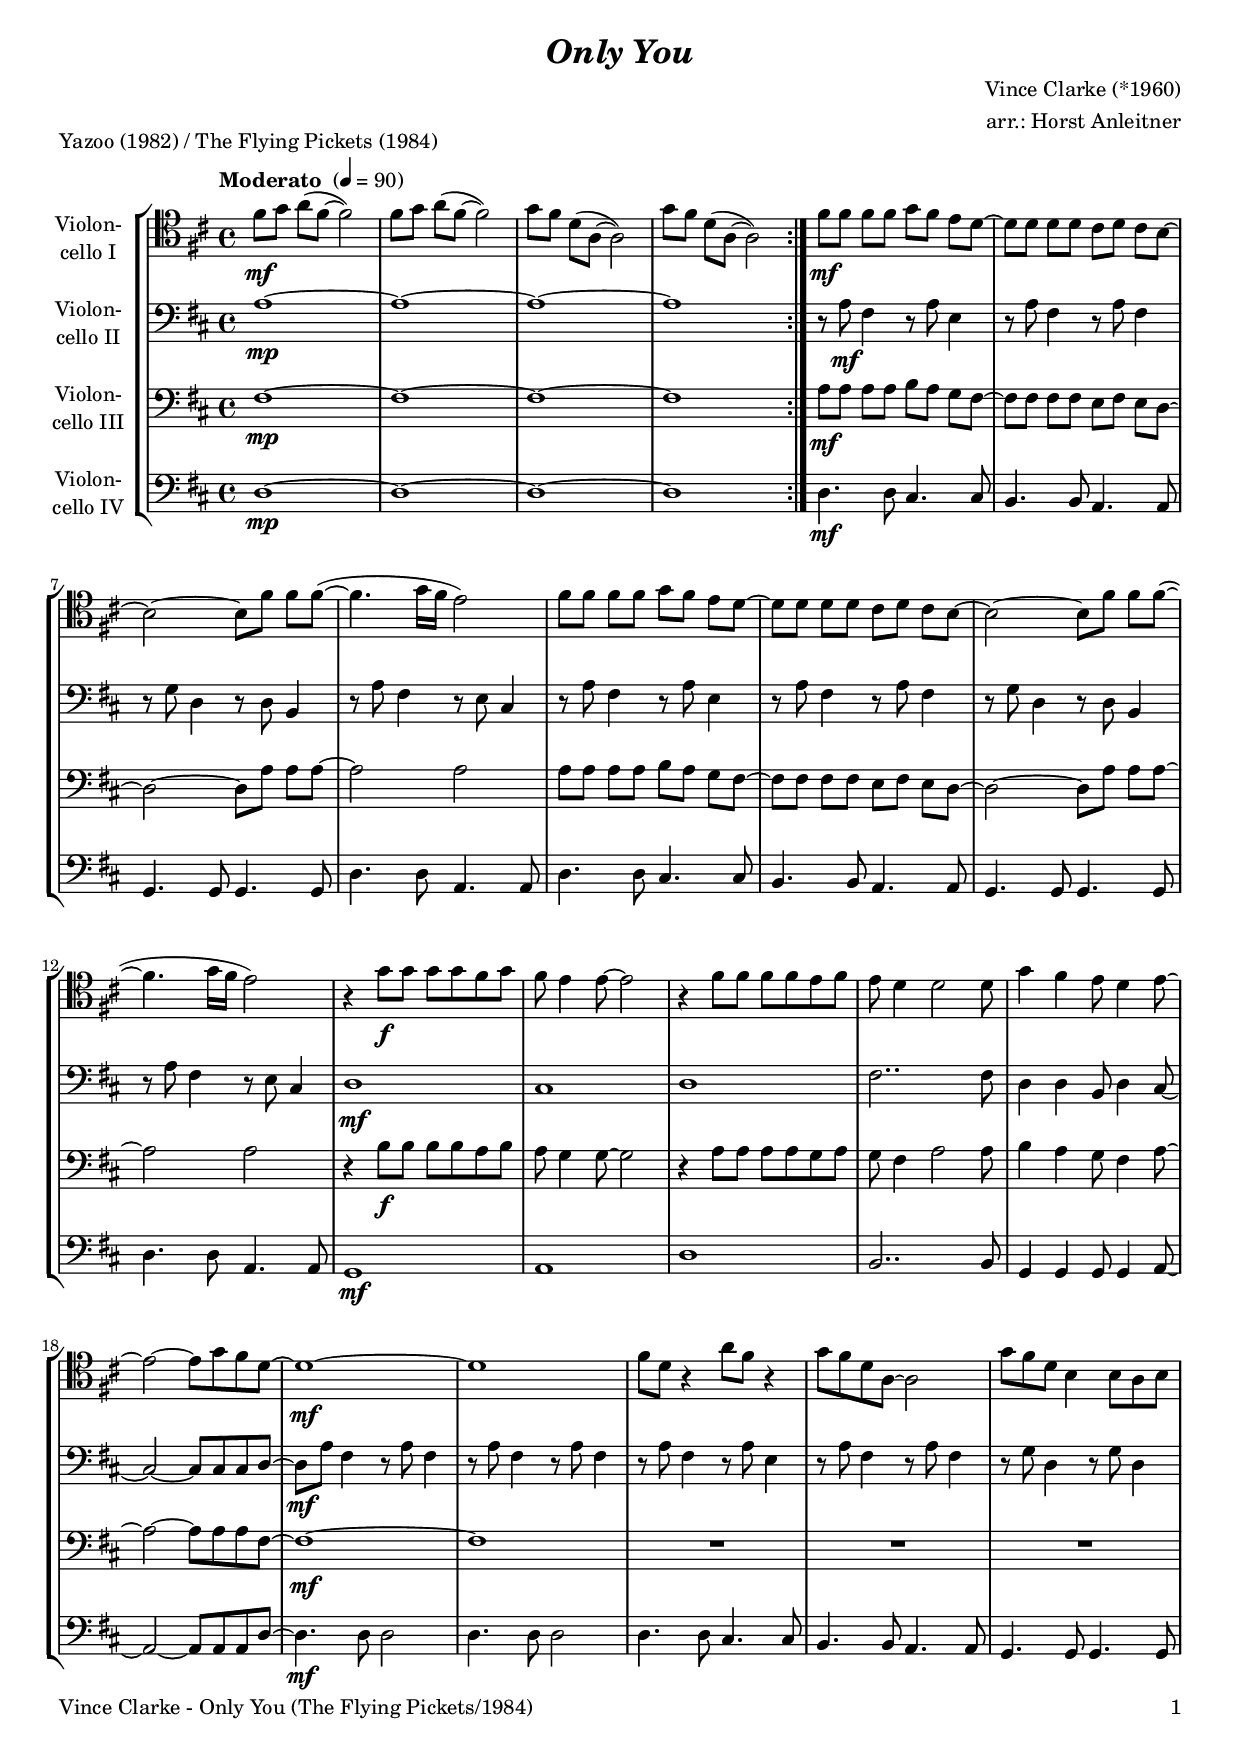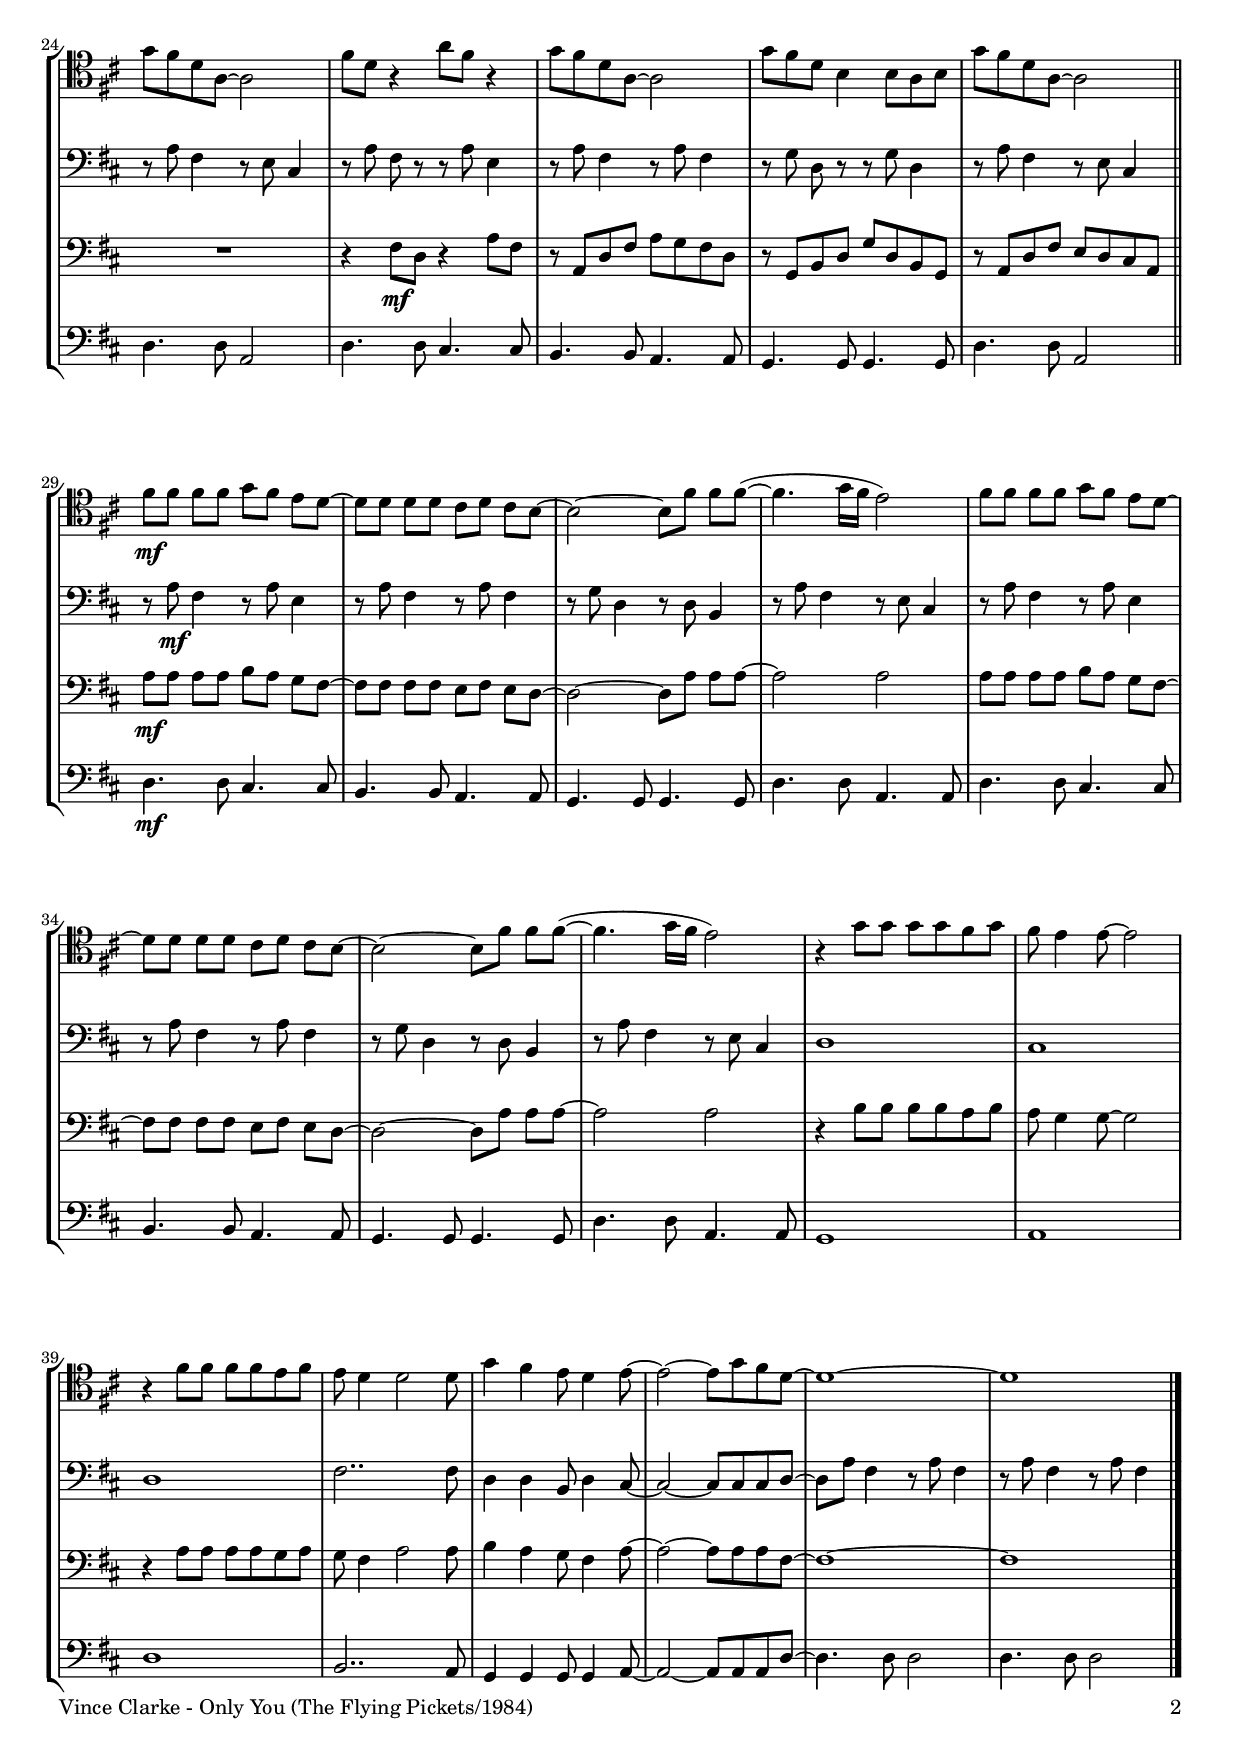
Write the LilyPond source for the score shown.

\version "2.18.2"
\include "deutsch.ly"
  
#(set-global-staff-size 18)

\header {
  title     = \markup \bold \italic "Only You"
  composer  = "Vince Clarke (*1960)"
  arranger  = "arr.: Horst Anleitner"
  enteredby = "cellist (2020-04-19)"
  piece     = "Yazoo (1982) / The Flying Pickets (1984)"
}

voiceconsts = {
  \key b \major
  \time 4/4
  \clef "bass"
%  \numericTimeSignature
  \compressFullBarRests
  % Set default beaming for all staves
  \set Timing.beamExceptions = #'()
  \set Timing.baseMoment     = #(ly:make-moment 1 4)
  \set Timing.beatStructure  = #'(1 1 1 1)
  \tempo "Moderato " 4=90
}

micl = "clarinet"
mifl = "flute"
miob = "oboe"
mifh = "french horn"
misx = "tenor sax"
mist = "string ensemble 1"
miba = "cello"
%miba = "bassoon"
mikl = "harpsichord"

boxa = { \bar "||" \mark \markup \box \italic "A" }
boxb = { \bar "||" \mark \markup \box \italic "B" }

va = \relative c' {
  \voiceconsts
  \clef "tenor"
  
  \repeat volta 2 {
    d8\mf es f( d~ d2)
    d8 es f( d~ d2)
    es8 d b( f~ f2)
    es'8 d b( f~ f2)
  }
  d'8\mf d d d es d c b~
  b b b b a b a g~
  g2~ g8 d' d d(~

  d4. es16 d c2)
  d8 d d d es d c b~
  b b b b a b a g~
  g2~ g8 d' d d(~
  d4. es16 d c2)
  r4 es8\f es es[ es d es]

  d c4 c8~ c2
  r4 d8 d d[ d c d]
  c b4 b2 b8
  es4 d c8 b4 c8~
  c2~ c8[ es d b]~
  b1~\mf
  b

  d8 b r4 f'8 d r4
  es8[ d b f]~ f2
  es'8[ d b] g4 g8[ f g]
  es'[ d b f]~ f2
  d'8 b r4 f'8 d r4
  es8[ d b f]~ f2

  es'8[ d b] g4 g8[ f g]
  es'[ d b f]~ f2 \bar "||"
  d'8\mf d d d es d c b~
  b b b b a b a g~
  g2~ g8 d' d d(~

  d4. es16 d c2)
  d8 d d d es d c b~
  b b b b a b a g~
  g2~g8 d' d d(~
  d4. es16 d c2)
  r4 es8 es es[ es d es]

  d c4 c8~ c2
  r4 d8 d d[ d c d]
  c b4 b2 b8
  es4 d c8 b4 c8~
  c2~ c8[ es d b]~
  b1~
  b \bar "|."
}

vb = \relative c {
  \voiceconsts

  \repeat volta 2 {
    f1~\mp
    f~
    f~
    f
  }
  r8 f\mf d4 r8 f c4
  r8 f d4 r8 f d4
  r8 es b4 r8 b g4

  r8 f' d4 r8 c a4
  r8 f' d4 r8 f c4
  r8 f d4 r8 f d4
  r8 es b4 r8 b g4
  r8 f' d4 r8 c a4
  b1\mf

  a
  b
  d2.. d8
  b4 b g8 b4 a8~
  a2~ a8[ a a b]~
  b\mf f' d4 r8 f d4
  r8 f d4 r8 f d4

  r8 f d4 r8 f c4
  r8 f d4 r8 f d4
  r8 es b4 r8 es b4
  r8 f' d4 r8 c a4
  r8 f' d r r f c4
  r8 f d4 r8 f d4

  r8 es b r r es b4
  r8 f' d4 r8 c a4 \bar "||"
  r8 f'\mf d4 r8 f c4
  r8 f d4 r8 f d4
  r8 es b4 r8 b g4

  r8 f' d4 r8 c a4
  r8 f' d4 r8 f c4
  r8 f d4 r8 f d4
  r8 es b4 r8 b g4
  r8 f' d4 r8 c a4
  b1

  a
  b
  d2.. d8
  b4 b g8 b4 a8~
  a2~ a8[ a a b]~
  b f' d4 r8 f8 d4
  r8 f d4 r8 f d4 \bar "|."
}

vc = \relative c {
  \voiceconsts

  \repeat volta 2 {
    d1~\mp
    d~
    d~
    d
  }
  f8\mf f f f g f es d~
  d d d d c d c b~
  b2~ b8 f' f f~

  f2 f
  f8 f f f g f es d~
  d d d d c d c b~
  b2~ b8 f' f f~
  f2 f
  r4 g8\f g g[ g f g]

  f es4 es8~ es2
  r4 f8 f f[ f es f]
  es d4 f2 f8
  g4 f es8 d4 f8~
  f2~ f8[ f f d]~
  d1~\mf
  d

  R1*4
  r4 d8\mf b r4 f'8 d
  r f,[ b d] f[ es d b]

  r es,[ g b] es[ b g es]
  r8 f[ b d] c[ b a f] \bar "||"
  f'\mf f f f g f es d~
  d d d d c d c b~
  b2~ b8 f' f f~

  f2 f
  f8 f f f g f es d~
  d d d d c d c b~
  b2~ b8 f' f f~
  f2 f
  r4 g8 g g[ g f g]

  f es4 es8~ es2
  r4 f8 f f[ f es f]
  es d4 f2 f8
  g4 f es8 d4 f8~
  f2~ f8[ f f d]~
  d1~
  d \bar "|."
}

vd = \relative c {
  \voiceconsts
  
  \repeat volta 2 {
    b1~\mp
    b~
    b~
    b
  }
  b4.\mf b8 a4. a8
  g4. g8 f4. f8
  es4. es8 es4. es8

  b'4. b8 f4. f8
  b4. b8 a4. a8
  g4. g8 f4. f8
  es4. es8 es4. es8
  b'4. b8 f4. f8
  es1\mf

  f
  b
  g2.. g8
  es4 es es8 es4 f8~
  f2~ f8[ f f b]~
  b4.\mf b8 b2
  b4. b8 b2

  b4. b8 a4. a8
  g4. g8 f4. f8
  es4. es8 es4. es8
  b'4. b8 f2
  b4. b8 a4. a8
  g4. g8 f4. f8

  es4. es8 es4. es8
  b'4. b8 f2 \bar "||"
  b4.\mf b8 a4. a8
  g4. g8 f4. f8
  es4. es8 es4. es8

  b'4. b8 f4. f8
  b4. b8 a4. a8
  g4. g8 f4. f8
  es4. es8 es4. es8
  b'4. b8 f4. f8
  es1

  f
  b
  g2.. f8
  es4 es es8 es4 f8~
  f2~ f8[ f f b]~
  b4. b8 b2
  b4. b8 b2 \bar "|."
}


music = \new StaffGroup <<
      \new Staff {
	\set Staff.midiInstrument = \miba
	\set Staff.instrumentName = \markup \center-column { "Violon-" "cello I" }
	\transpose b d' { \va }
      }

      \new Staff {
	\set Staff.midiInstrument = \miba
	\set Staff.instrumentName = \markup \center-column { "Violon-" "cello II" }
	\transpose b d' { \vb }
      }

      \new Staff {
	\set Staff.midiInstrument = \miba
	\set Staff.instrumentName = \markup \center-column { "Violon-" "cello III" }
	\transpose b d' { \vc }
      }

      \new Staff {
	\set Staff.midiInstrument = \miba
	\set Staff.instrumentName = \markup \center-column { "Violon-" "cello IV" }
	\transpose b d' { \vd }
      }
>>

\book {
 \paper {
    print-page-number = ##t
    print-first-page-number = ##t
    ragged-last-bottom = ##f
    oddHeaderMarkup = \markup \null
    evenHeaderMarkup = \markup \null
    oddFooterMarkup = \markup {
      \fill-line {
        \on-the-fly #print-page-number-check-first
	"Vince Clarke - Only You (The Flying Pickets/1984)" \fromproperty #'page:page-number-string
      }
    }
    evenFooterMarkup = \oddFooterMarkup
  }  \score {
    \music
    \layout {}
  }

  \score {
    \unfoldRepeats \music

    \midi {
      \context {
        \Score
      }
    }
  }
}
